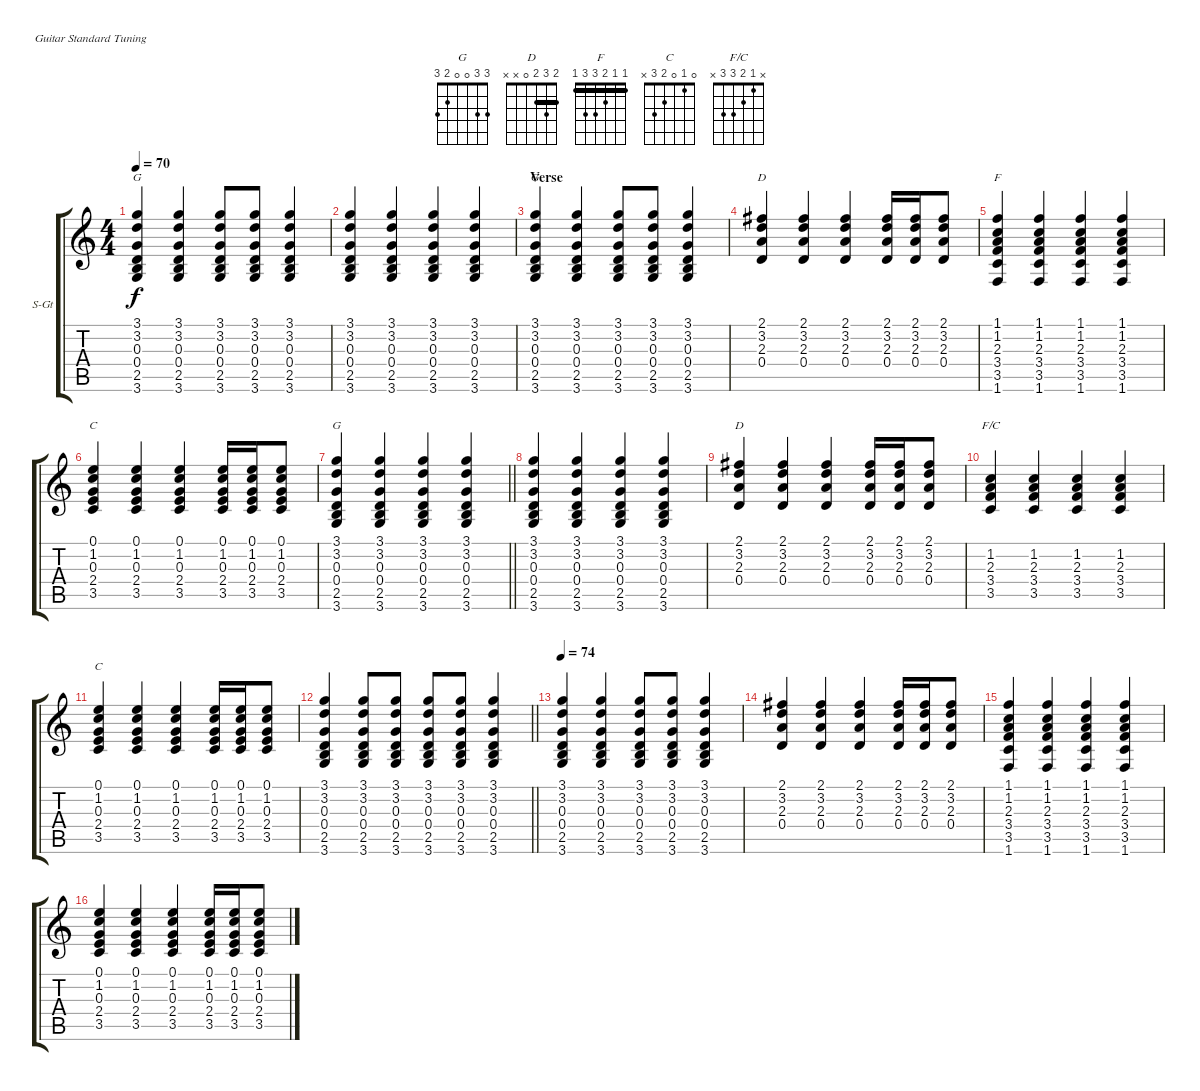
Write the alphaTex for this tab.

\bracketExtendMode groupsimilarinstruments
\firstSystemTrackNameOrientation horizontal
\otherSystemsTrackNameOrientation horizontal
\track ("Gilmour Acoustique" "S-Gt") {instrument acousticguitarsteel}
\staff {score tabs}
\tuning (E4 B3 G3 D3 A2 E2)
\chord ("G" 3 3 0 0 2 3) {showfingering false}
\chord ("D" 2 3 2 0 x x) {showfingering false barre 2}
\chord ("F" 1 1 2 3 3 1) {showfingering false barre (1 1)}
\chord ("C" 0 1 0 2 3 x) {showfingering false}
\chord ("F/C" x 1 2 3 3 x) {showfingering false}
\ts (4 4)
\tempo 70
\clef g2
\ks c
(3.1 3.2 0.3 0.4 2.5 3.6).4{ch "G" dy f instrument acousticguitarsteel} (3.1 3.2 0.3 0.4 2.5 3.6).4 (3.1 3.2 0.3 0.4 2.5 3.6).8 (3.1 3.2 0.3 0.4 2.5 3.6).8 (3.1 3.2 0.3 0.4 2.5 3.6).4 |
(3.1 3.2 0.3 0.4 2.5 3.6).4 (3.1 3.2 0.3 0.4 2.5 3.6).4 (3.1 3.2 0.3 0.4 2.5 3.6).4 (3.1 3.2 0.3 0.4 2.5 3.6).4 |
\section ("" "Verse")
(3.1 3.2 0.3 0.4 2.5 3.6).4{ch "G"} (3.1 3.2 0.3 0.4 2.5 3.6).4 (3.1 3.2 0.3 0.4 2.5 3.6).8 (3.1 3.2 0.3 0.4 2.5 3.6).8 (3.1 3.2 0.3 0.4 2.5 3.6).4 |
(2.1 3.2 2.3 0.4).4{ch "D"} (2.1 3.2 2.3 0.4).4 (2.1 3.2 2.3 0.4).4 (2.1 3.2 2.3 0.4).16 (2.1 3.2 2.3 0.4).16 (2.1 3.2 2.3 0.4).8 |
(1.1 1.2 2.3 3.4 3.5 1.6).4{ch "F"} (1.1 1.2 2.3 3.4 3.5 1.6).4 (1.1 1.2 2.3 3.4 3.5 1.6).4 (1.1 1.2 2.3 3.4 3.5 1.6).4 |
(0.1 1.2 0.3 2.4 3.5).4{ch "C"} (0.1 1.2 0.3 2.4 3.5).4 (0.1 1.2 0.3 2.4 3.5).4 (0.1 1.2 0.3 2.4 3.5).16 (0.1 1.2 0.3 2.4 3.5).16 (0.1 1.2 0.3 2.4 3.5).8 |
\barLineRight lightlight
(3.1 3.2 0.3 0.4 2.5 3.6).4{ch "G"} (3.1 3.2 0.3 0.4 2.5 3.6).4 (3.1 3.2 0.3 0.4 2.5 3.6).4 (3.1 3.2 0.3 0.4 2.5 3.6).4 |
(3.1 3.2 0.3 0.4 2.5 3.6).4 (3.1 3.2 0.3 0.4 2.5 3.6).4 (3.1 3.2 0.3 0.4 2.5 3.6).4 (3.1 3.2 0.3 0.4 2.5 3.6).4 |
(2.1 3.2 2.3 0.4).4{ch "D"} (2.1 3.2 2.3 0.4).4 (2.1 3.2 2.3 0.4).4 (2.1 3.2 2.3 0.4).16 (2.1 3.2 2.3 0.4).16 (2.1 3.2 2.3 0.4).8 |
(1.2 2.3 3.4 3.5).4{ch "F/C"} (1.2 2.3 3.4 3.5).4 (1.2 2.3 3.4 3.5).4 (1.2 2.3 3.4 3.5).4 |
(0.1 1.2 0.3 2.4 3.5).4{ch "C"} (0.1 1.2 0.3 2.4 3.5).4 (0.1 1.2 0.3 2.4 3.5).4 (0.1 1.2 0.3 2.4 3.5).16 (0.1 1.2 0.3 2.4 3.5).16 (0.1 1.2 0.3 2.4 3.5).8 |
\barLineRight lightlight
(3.1 3.2 0.3 0.4 2.5 3.6).4 (3.1 3.2 0.3 0.4 2.5 3.6).8 (3.1 3.2 0.3 0.4 2.5 3.6).8 (3.1 3.2 0.3 0.4 2.5 3.6).8 (3.1 3.2 0.3 0.4 2.5 3.6).8 (3.1 3.2 0.3 0.4 2.5 3.6).4 |
\tempo 74
(3.1 3.2 0.3 0.4 2.5 3.6).4 (3.1 3.2 0.3 0.4 2.5 3.6).4 (3.1 3.2 0.3 0.4 2.5 3.6).8 (3.1 3.2 0.3 0.4 2.5 3.6).8 (3.1 3.2 0.3 0.4 2.5 3.6).4 |
(2.1 3.2 2.3 0.4).4 (2.1 3.2 2.3 0.4).4 (2.1 3.2 2.3 0.4).4 (2.1 3.2 2.3 0.4).16 (2.1 3.2 2.3 0.4).16 (2.1 3.2 2.3 0.4).8 |
(1.1 1.2 2.3 3.4 3.5 1.6).4 (1.1 1.2 2.3 3.4 3.5 1.6).4 (1.1 1.2 2.3 3.4 3.5 1.6).4 (1.1 1.2 2.3 3.4 3.5 1.6).4 |
(0.1 1.2 0.3 2.4 3.5).4 (0.1 1.2 0.3 2.4 3.5).4 (0.1 1.2 0.3 2.4 3.5).4 (0.1 1.2 0.3 2.4 3.5).16 (0.1 1.2 0.3 2.4 3.5).16 (0.1 1.2 0.3 2.4 3.5).8
